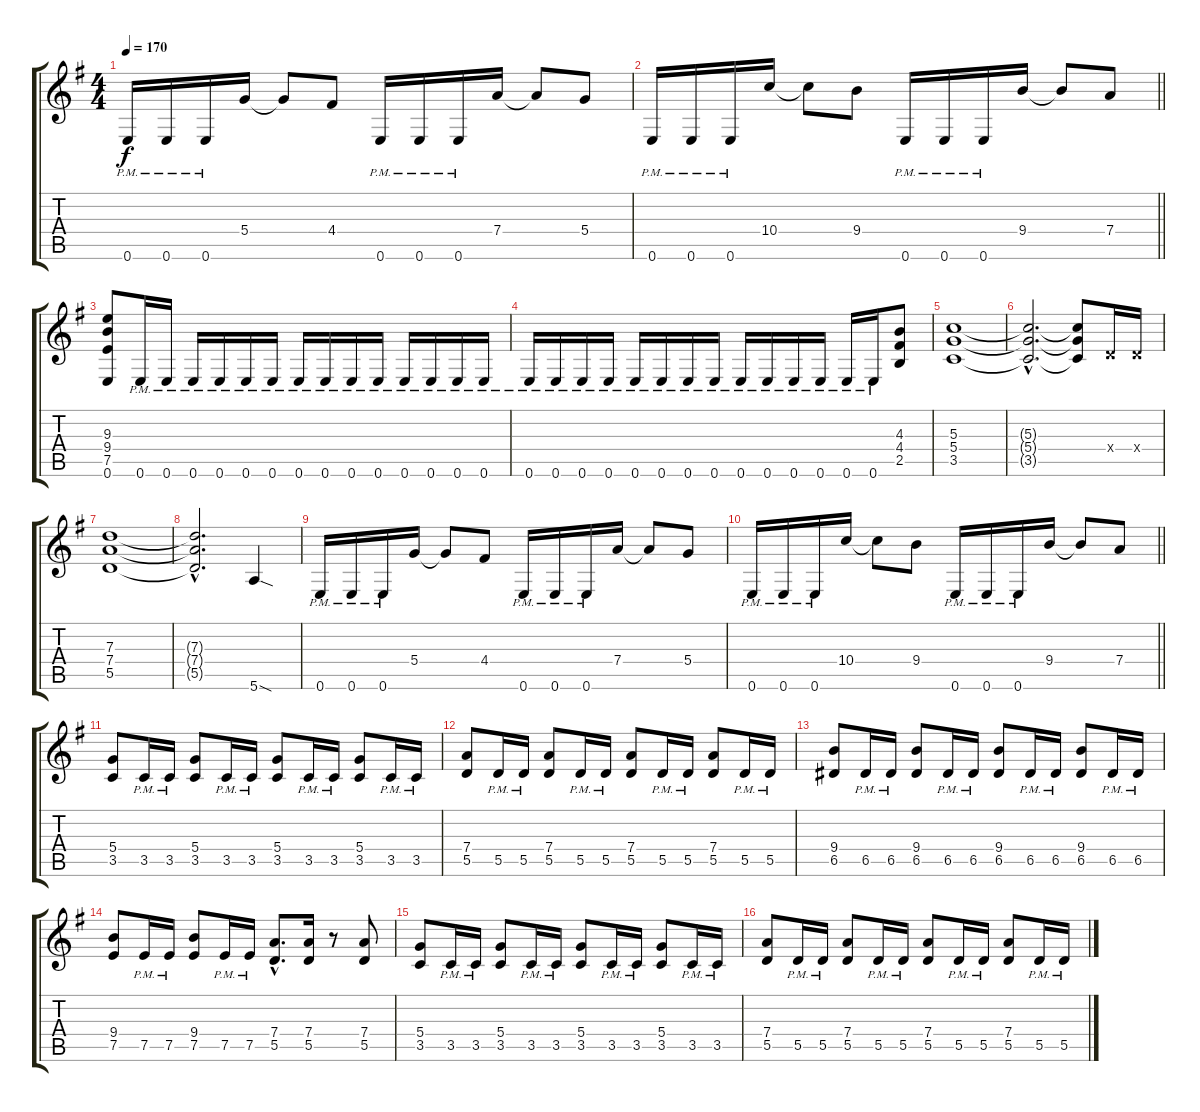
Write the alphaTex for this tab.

\track "" {instrument distortionguitar}
\staff {score tabs}
\tuning (E4 B3 G3 D3 A2 E2) {hide}
\ts (4 4)
\tempo 170
\clef g2
\ks g
0.6{pm}.16{dy f} 0.6{pm}.16 0.6{pm}.16 5.4.16 5.4{t}.8 4.4.8 0.6{pm}.16 0.6{pm}.16 0.6{pm}.16 7.4.16 7.4{t}.8 5.4.8 |
\barLineRight lightlight
0.6{pm}.16 0.6{pm}.16 0.6{pm}.16 10.4.16 10.4{t}.8 9.4.8 0.6{pm}.16 0.6{pm}.16 0.6{pm}.16 9.4.16 9.4{t}.8 7.4.8 |
(9.3 9.4 7.5 0.6).8 0.6{pm}.16 0.6{pm}.16 0.6{pm}.16 0.6{pm}.16 0.6{pm}.16 0.6{pm}.16 0.6{pm}.16 0.6{pm}.16 0.6{pm}.16 0.6{pm}.16 0.6{pm}.16 0.6{pm}.16 0.6{pm}.16 0.6{pm}.16 |
0.6{pm}.16 0.6{pm}.16 0.6{pm}.16 0.6{pm}.16 0.6{pm}.16 0.6{pm}.16 0.6{pm}.16 0.6{pm}.16 0.6{pm}.16 0.6{pm}.16 0.6{pm}.16 0.6{pm}.16 0.6{pm}.16 0.6{pm}.16 (4.3 4.4 2.5).8 |
(5.3 5.4 3.5).1 |
(5.3{hac t} 5.4{hac t} 3.5{hac t}).2{d} (5.3{t} 5.4{t} 3.5{t}).8 0.4{x}.16 0.4{x}.16 |
(7.3 7.4 5.5).1 |
(7.3{hac t} 7.4{hac t} 5.5{hac t}).2{d} 5.6{sod}.4 |
0.6{pm}.16 0.6{pm}.16 0.6{pm}.16 5.4.16 5.4{t}.8 4.4.8 0.6{pm}.16 0.6{pm}.16 0.6{pm}.16 7.4.16 7.4{t}.8 5.4.8 |
\barLineRight lightlight
0.6{pm}.16 0.6{pm}.16 0.6{pm}.16 10.4.16 10.4{t}.8 9.4.8 0.6{pm}.16 0.6{pm}.16 0.6{pm}.16 9.4.16 9.4{t}.8 7.4.8 |
(5.4 3.5).8 3.5{pm}.16 3.5{pm}.16 (5.4 3.5).8 3.5{pm}.16 3.5{pm}.16 (5.4 3.5).8 3.5{pm}.16 3.5{pm}.16 (5.4 3.5).8 3.5{pm}.16 3.5{pm}.16 |
(7.4 5.5).8 5.5{pm}.16 5.5{pm}.16 (7.4 5.5).8 5.5{pm}.16 5.5{pm}.16 (7.4 5.5).8 5.5{pm}.16 5.5{pm}.16 (7.4 5.5).8 5.5{pm}.16 5.5{pm}.16 |
(9.4 6.5).8 6.5{pm}.16 6.5{pm}.16 (9.4 6.5).8 6.5{pm}.16 6.5{pm}.16 (9.4 6.5).8 6.5{pm}.16 6.5{pm}.16 (9.4 6.5).8 6.5{pm}.16 6.5{pm}.16 |
(9.4 7.5).8 7.5{pm}.16 7.5{pm}.16 (9.4 7.5).8 7.5{pm}.16 7.5{pm}.16 (7.4{hac} 5.5{hac}).8{d} (7.4 5.5).16 r.8 (7.4 5.5).8 |
(5.4 3.5).8 3.5{pm}.16 3.5{pm}.16 (5.4 3.5).8 3.5{pm}.16 3.5{pm}.16 (5.4 3.5).8 3.5{pm}.16 3.5{pm}.16 (5.4 3.5).8 3.5{pm}.16 3.5{pm}.16 |
(7.4 5.5).8 5.5{pm}.16 5.5{pm}.16 (7.4 5.5).8 5.5{pm}.16 5.5{pm}.16 (7.4 5.5).8 5.5{pm}.16 5.5{pm}.16 (7.4 5.5).8 5.5{pm}.16 5.5{pm}.16
